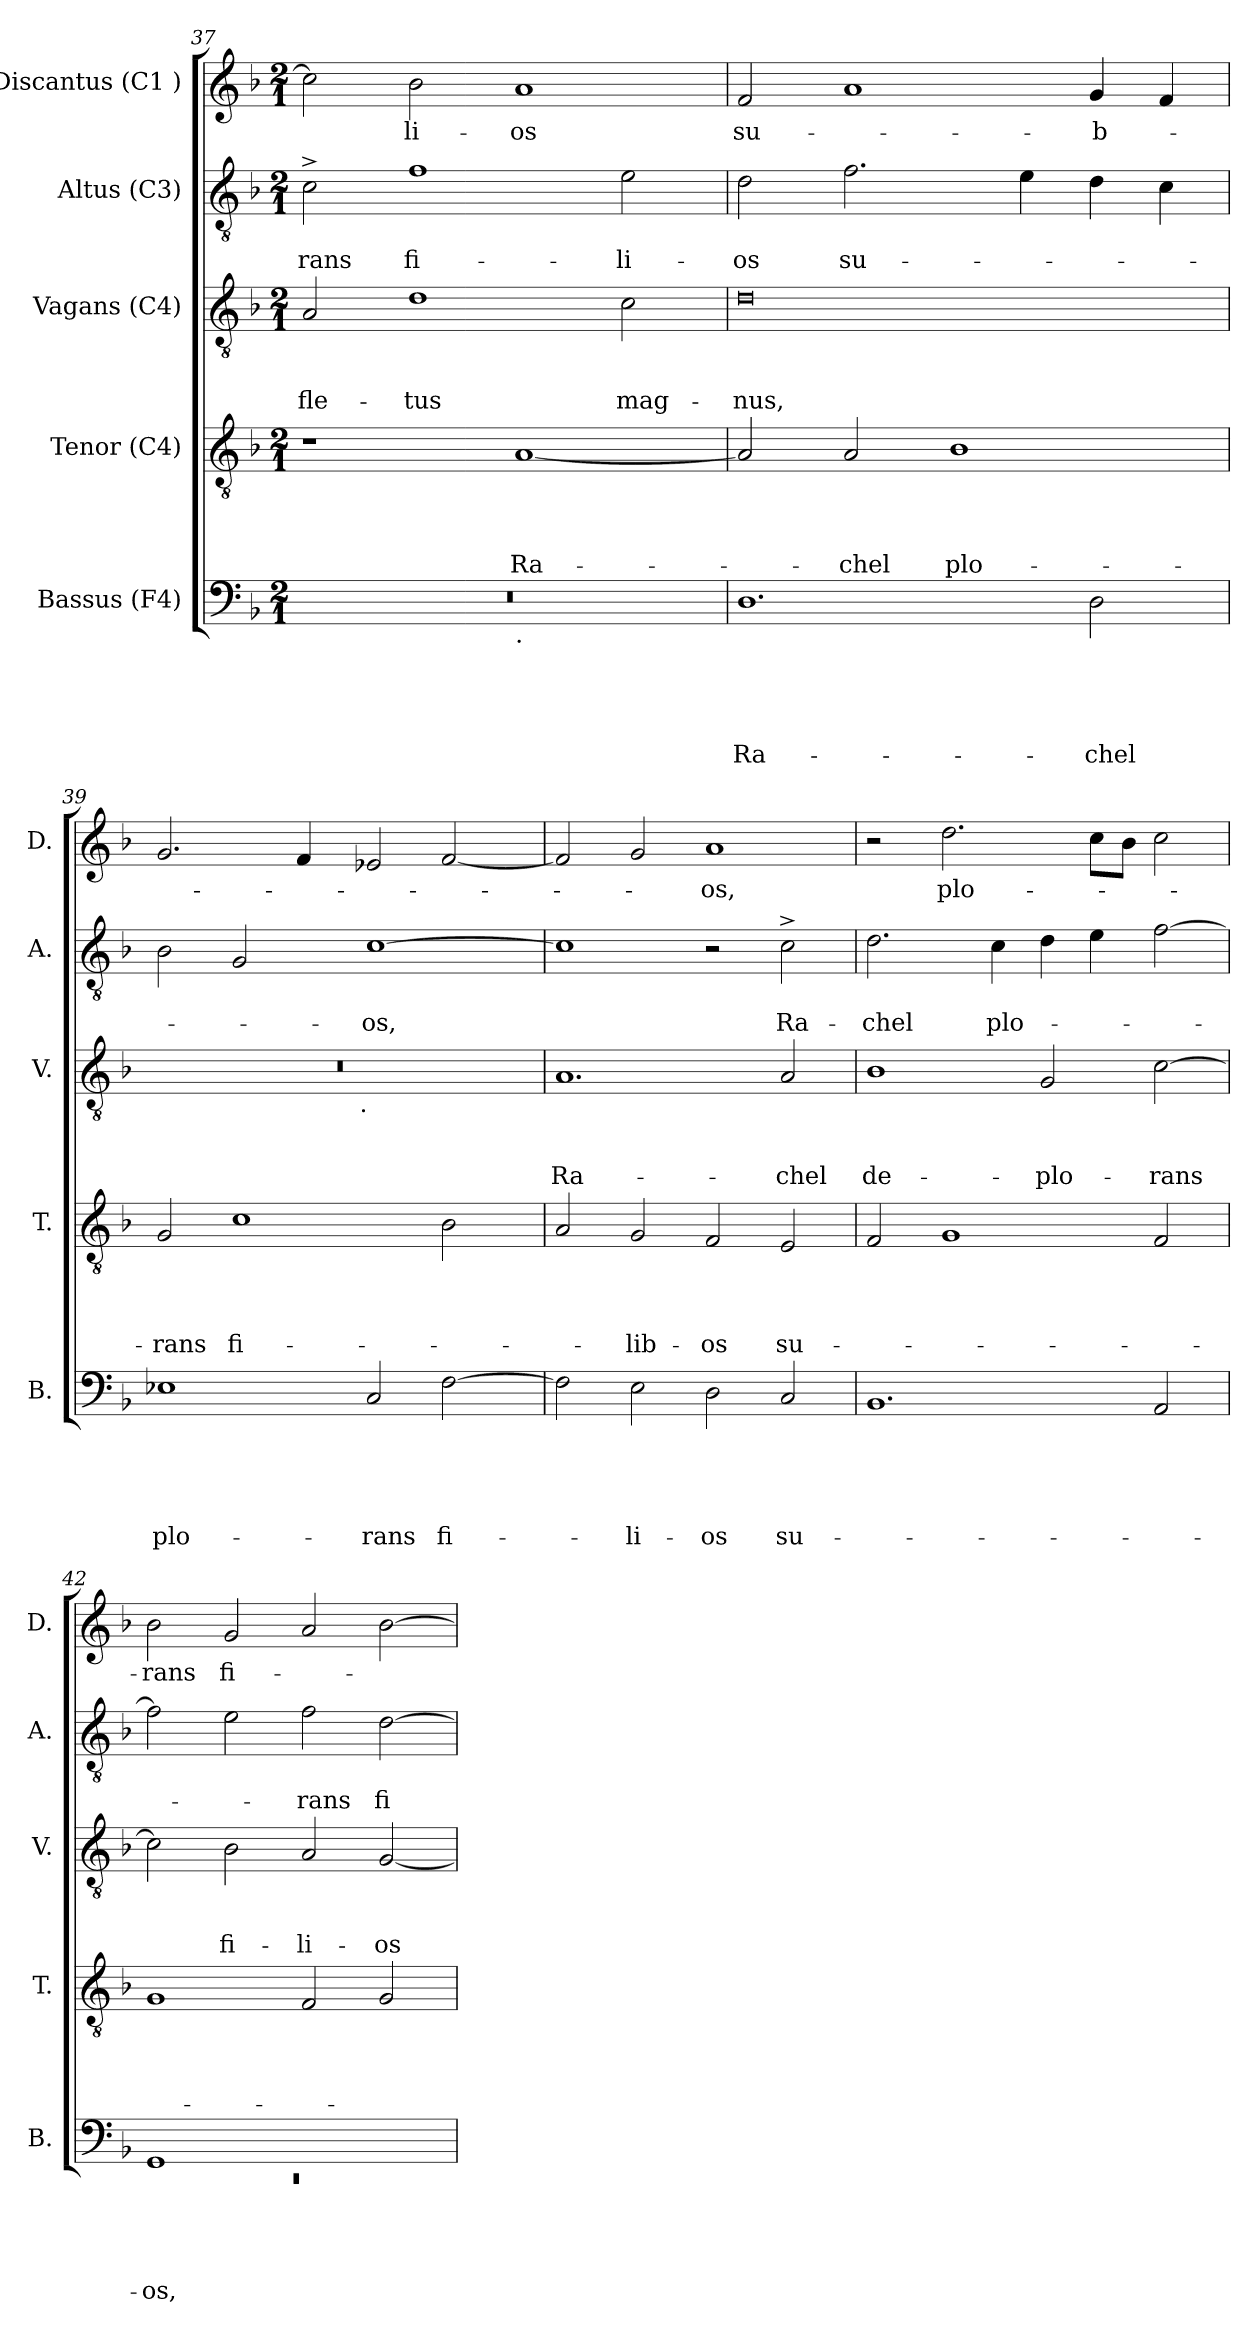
**kern	**text	**text	**text	**text	**text	**kern	**text	**text	**text	**text	**kern	**text	**text	**text	**kern	**text	**text	**kern	**text
*part5	*part5	*part5	*part5	*part5	*part5	*part4	*part4	*part4	*part4	*part4	*part3	*part3	*part3	*part3	*part2	*part2	*part2	*part1	*part1
*staff5	*staff5	*staff5	*staff5	*staff5	*staff5	*staff4	*staff4	*staff4	*staff4	*staff4	*staff3	*staff3	*staff3	*staff3	*staff2	*staff2	*staff2	*staff1	*staff1
*I"Bassus (F4)	*	*	*	*	*	*I"Tenor (C4)	*	*	*	*	*I"Vagans (C4)	*	*	*	*I"Altus (C3)	*	*	*I"Discantus (C1 )	*
*I'B.	*	*	*	*	*	*I'T.	*	*	*	*	*I'V.	*	*	*	*I'A.	*	*	*I'D.	*
!!LO:PB:g=z
*clefF4	*	*	*	*	*	*clefGv2	*	*	*	*	*clefGv2	*	*	*	*clefGv2	*	*	*clefG2	*
*k[b-]	*	*	*	*	*	*k[b-]	*	*	*	*	*k[b-]	*	*	*	*k[b-]	*	*	*k[b-]	*
*F:	*	*	*	*	*	*F:	*	*	*	*	*F:	*	*	*	*F:	*	*	*F:	*
*M2/1	*	*	*	*	*	*M2/1	*	*	*	*	*M2/1	*	*	*	*M2/1	*	*	*M2/1	*
=37	=37	=37	=37	=37	=37	=37	=37	=37	=37	=37	=37	=37	=37	=37	=37	=37	=37	=37	=37
!	!	!	!	!	!	!	!	!	!	!	!	!	!	!LO:LY:b	!	!	!LO:LY:b	!	!
*^	*	*	*	*	*	*	*	*	*	*	*	*	*	*	*	*	*	*	*
0r	1ryy	.	.	.	.	.	1r	.	.	.	.	2A/	.	.	fle-	2c^>\	.	-rans	2cc\]	.
!	!	!	!	!	!	!	!	!	!	!	!	!	!	!	!LO:LY:b	!	!	!LO:LY:b	!	!LO:LY:b
.	.	.	.	.	.	.	.	.	.	.	.	1d	.	.	-tus	1f	.	fi-	2b-\	-li-
!	!LO:TX:b:t=.	!	!	!	!	!	!	!	!	!	!	!	!	!	!	!	!	!	!	!
!	!	!	!	!	!	!	!	!	!	!	!LO:LY:b	!	!	!	!	!	!	!	!	!LO:LY:b
.	1ryy	.	.	.	.	.	[<1A	.	.	.	Ra-	.	.	.	.	.	.	.	1a	-os
!	!	!	!	!	!	!	!	!	!	!	!	!	!	!	!LO:LY:b	!	!	!LO:LY:b	!	!
.	.	.	.	.	.	.	.	.	.	.	.	2c\	.	.	mag-	2e\	.	-li-	.	.
=38	=38	=38	=38	=38	=38	=38	=38	=38	=38	=38	=38	=38	=38	=38	=38	=38	=38	=38	=38	=38
!	!	!	!	!	!	!LO:LY:b	!	!	!	!	!	!	!	!	!LO:LY:b	!	!	!LO:LY:b	!	!LO:LY:b
*v	*v	*	*	*	*	*	*	*	*	*	*	*	*	*	*	*	*	*	*	*
1.D	.	.	.	.	Ra-	2A/]	.	.	.	.	0d	.	.	-nus,	2d\	.	-os	2f/	su-
!	!	!	!	!	!	!	!	!	!	!LO:LY:b	!	!	!	!	!	!	!LO:LY:b	!	!
.	.	.	.	.	.	2A/	.	.	.	-chel	.	.	.	.	2.f\	.	su-	1a	.
!	!	!	!	!	!	!	!	!	!	!LO:LY:b	!	!	!	!	!	!	!	!	!
.	.	.	.	.	.	1B-	.	.	.	plo-	.	.	.	.	.	.	.	.	.
.	.	.	.	.	.	.	.	.	.	.	.	.	.	.	4e\	.	.	.	.
!	!	!	!	!	!LO:LY:b	!	!	!	!	!	!	!	!	!	!	!	!	!	!LO:LY:b:rj
2D\	.	.	.	.	-chel	.	.	.	.	.	.	.	.	.	4d\	.	.	4g/	-b-
.	.	.	.	.	.	.	.	.	.	.	.	.	.	.	4c\	.	.	4f/	.
=39	=39	=39	=39	=39	=39	=39	=39	=39	=39	=39	=39	=39	=39	=39	=39	=39	=39	=39	=39
!	!	!	!	!	!LO:LY:b	!	!	!	!	!LO:LY:b	!	!	!	!	!	!	!	!	!
*	*	*	*	*	*	*	*	*	*	*	*^	*	*	*	*	*	*	*	*
1E-X	.	.	.	.	plo-	2G/	.	.	.	-rans	0r	3%2ryy	.	.	.	2B-\	.	.	2.g/	.
!	!	!	!	!	!	!	!	!	!	!LO:LY:b	!	!	!	!	!	!	!	!	!	!
.	.	.	.	.	.	1c	.	.	.	fi-	.	.	.	.	.	2G/	.	.	.	.
.	.	.	.	.	.	.	.	.	.	.	.	6ryy	.	.	.	.	.	.	.	.
.	.	.	.	.	.	.	.	.	.	.	.	.	.	.	.	.	.	.	4f/	.
.	.	.	.	.	.	.	.	.	.	.	.	12...ryy	.	.	.	.	.	.	.	.
!	!	!	!	!	!	!	!	!	!	!	!	!LO:TX:b:t=.	!	!	!	!	!	!	!	!
.	.	.	.	.	.	.	.	.	.	.	.	3%2ryy	.	.	.	.	.	.	.	.
!	!	!	!	!	!LO:LY:b	!	!	!	!	!	!	!	!	!	!	!	!	!LO:LY:b	!	!
2C/	.	.	.	.	-rans	.	.	.	.	.	.	.	.	.	.	[>1c	.	-os,	2e-/	.
!	!	!	!	!	!LO:LY:b	!	!	!	!	!	!	!	!	!	!	!	!	!	!	!
[>2F\	.	.	.	.	fi-	2B-\	.	.	.	.	.	.	.	.	.	.	.	.	[<2f/	.
.	.	.	.	.	.	.	.	.	.	.	.	3ryy	.	.	.	.	.	.	.	.
.	.	.	.	.	.	.	.	.	.	.	.	96ryy	.	.	.	.	.	.	.	.
=40	=40	=40	=40	=40	=40	=40	=40	=40	=40	=40	=40	=40	=40	=40	=40	=40	=40	=40	=40	=40
!	!	!	!	!	!	!	!	!	!	!	!	!	!	!	!LO:LY:b	!	!	!	!	!
*	*	*	*	*	*	*	*	*	*	*	*v	*v	*	*	*	*	*	*	*	*
2F\]	.	.	.	.	.	2A/	.	.	.	.	1.A	.	.	Ra-	1c]	.	.	2f/]	.
!	!	!	!	!	!LO:LY:b	!	!	!	!	!LO:LY:b	!	!	!	!	!	!	!	!	!
2E\	.	.	.	.	-li-	2G/	.	.	.	-lib-	.	.	.	.	.	.	.	2g/	.
!	!	!	!	!	!LO:LY:b	!	!	!	!	!LO:LY:b	!	!	!	!	!	!	!	!	!LO:LY:b
2D\	.	.	.	.	-os	2F/	.	.	.	-os	.	.	.	.	2r	.	.	1a	-os,
!	!	!	!	!	!LO:LY:b	!	!	!	!	!LO:LY:b	!	!	!	!LO:LY:b	!	!	!LO:LY:b	!	!
2C/	.	.	.	.	su-	2E/	.	.	.	su-	2A/	.	.	-chel	2c^>\	.	Ra-	.	.
!!LO:LB:g=z
=41	=41	=41	=41	=41	=41	=41	=41	=41	=41	=41	=41	=41	=41	=41	=41	=41	=41	=41	=41
!	!	!	!	!	!	!	!	!	!	!	!	!	!	!LO:LY:b	!	!	!LO:LY:b	!	!
1.BB-	.	.	.	.	.	2F/	.	.	.	.	1B-	.	.	de-	2.d\	.	-chel	2r	.
!	!	!	!	!	!	!	!	!	!	!	!	!	!	!	!	!	!	!	!LO:LY:b
.	.	.	.	.	.	1G	.	.	.	.	.	.	.	.	.	.	.	2.dd\	plo-
!	!	!	!	!	!	!	!	!	!	!	!	!	!	!	!	!	!LO:LY:b	!	!
.	.	.	.	.	.	.	.	.	.	.	.	.	.	.	4c\	.	plo-	.	.
!	!	!	!	!	!	!	!	!	!	!	!	!	!	!LO:LY:b	!	!	!	!	!
.	.	.	.	.	.	.	.	.	.	.	2G/	.	.	-plo-	4d\	.	.	.	.
.	.	.	.	.	.	.	.	.	.	.	.	.	.	.	4e\	.	.	8cc\L	.
.	.	.	.	.	.	.	.	.	.	.	.	.	.	.	.	.	.	8b-\J	.
!	!	!	!	!	!	!	!	!	!	!	!	!	!	!LO:LY:b	!	!	!	!	!
2AA/	.	.	.	.	.	2F/	.	.	.	.	[>2c\	.	.	-rans	[>2f\	.	.	2cc\	.
=42	=42	=42	=42	=42	=42	=42	=42	=42	=42	=42	=42	=42	=42	=42	=42	=42	=42	=42	=42
*^	*	*	*	*	*	*	*	*	*	*	*	*	*	*	*	*	*	*	*
!	!LO:N:vis=1	!	!	!	!	!LO:LY:b	!	!	!	!	!	!	!	!	!	!	!	!	!	!LO:LY:b
1GG	0rEE	.	.	.	.	-os,	1G	.	.	.	.	2c\]	.	.	.	2f\]	.	.	2b-\	-rans
!	!	!	!	!	!	!	!	!	!	!	!	!	!	!	!LO:LY:b	!	!	!	!	!LO:LY:b
.	.	.	.	.	.	.	.	.	.	.	.	2B-\	.	.	fi-	2e\	.	.	2g/	fi-
!	!	!	!	!	!	!	!	!	!	!	!	!	!	!	!LO:LY:b	!	!	!LO:LY:b	!	!
1ryy	.	.	.	.	.	.	2F/	.	.	.	.	2A/	.	.	-li-	2f\	.	-rans	2a/	.
!	!	!	!	!	!	!	!	!	!	!	!	!	!	!	!LO:LY:b	!	!	!LO:LY:b	!	!
.	.	.	.	.	.	.	2G/	.	.	.	.	[<2G/	.	.	-os	[>2d\	.	fi-	[>2b-\	.
*v	*v	*	*	*	*	*	*	*	*	*	*	*	*	*	*	*	*	*	*	*
=	=	=	=	=	=	=	=	=	=	=	=	=	=	=	=	=	=	=	=
*-	*-	*-	*-	*-	*-	*-	*-	*-	*-	*-	*-	*-	*-	*-	*-	*-	*-	*-	*-
